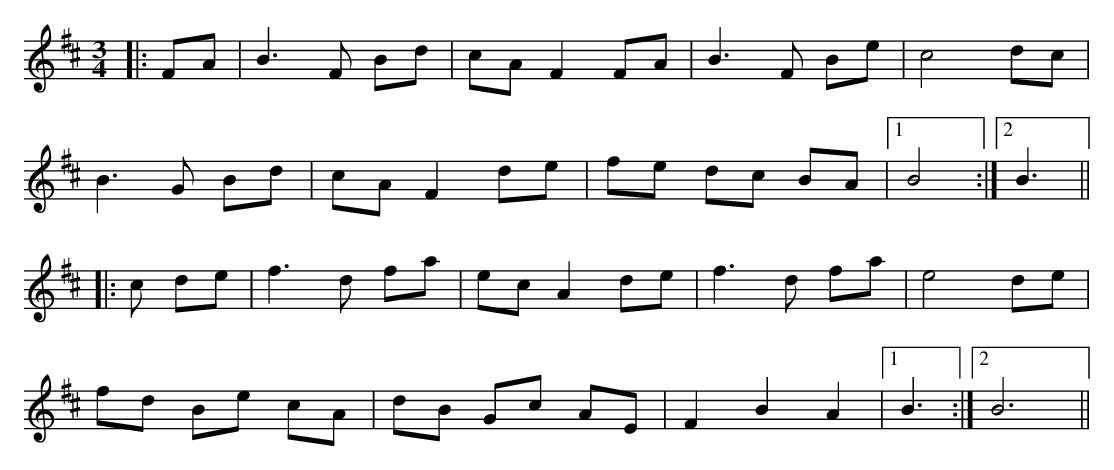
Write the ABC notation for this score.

X:1
M:3/4
K:Bmin
|:FA| B3 F Bd|cA F2 FA|B3 F Be|c4 dc|
B3 G Bd|cA F2 de|fe dc BA|1 B4:|2 B3||
|:c de|f3 d fa|ec A2 de|f3 d fa|e4 de|
fd Be cA|dB Gc AE|F2 B2 A2|1 B3:|2 B6||
